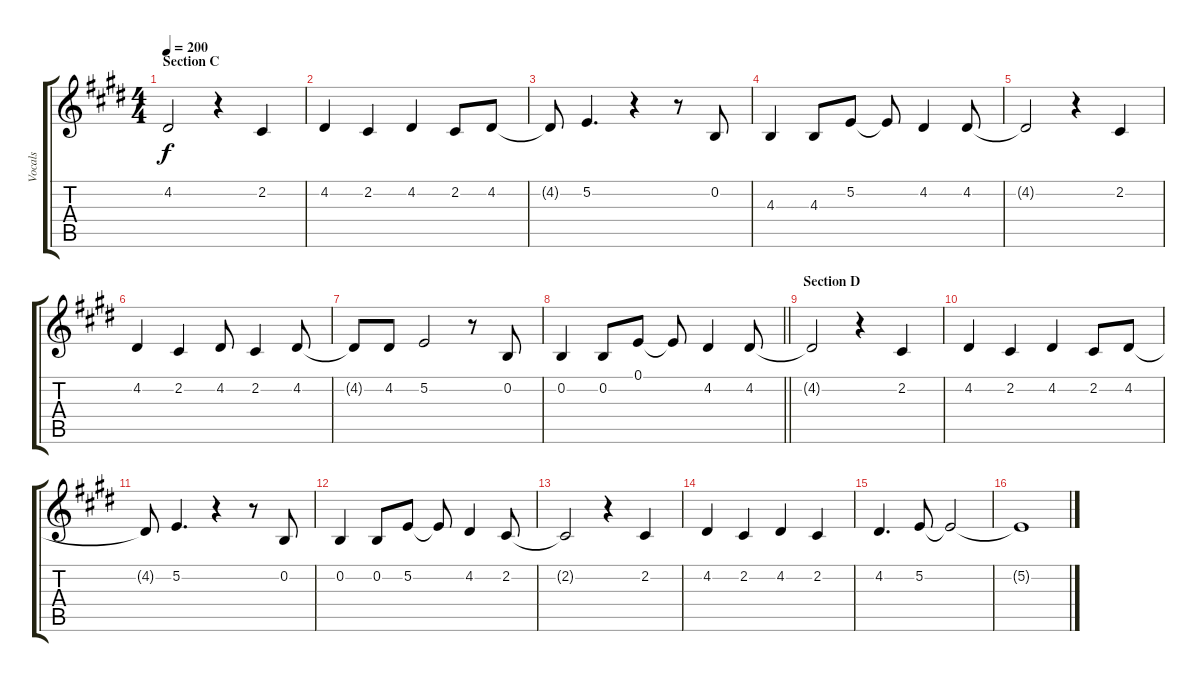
\track ("Vocals" "Vocals") {instrument tenorsax}
\staff {score tabs}
\tuning (E4 B3 G3 D3 A2 E2) {hide}
\ts (4 4)
\section ("" "Section C")
\tempo 200
\clef g2
\ks e
4.2{t}.2{dy f} r.4 2.2.4 |
4.2.4 2.2.4 4.2.4 2.2.8 4.2.8 |
4.2{t}.8 5.2.4{d} r.4 r.8 0.2.8 |
4.3.4 4.3.8 5.2.8 5.2{t}.8 4.2.4 4.2.8 |
4.2{t}.2 r.4 2.2.4 |
4.2.4 2.2.4 4.2.8 2.2.4 4.2.8 |
4.2{t}.8 4.2.8 5.2.2 r.8 0.2.8 |
\barLineRight lightlight
0.2.4 0.2.8 0.1.8 0.1{t}.8 4.2.4 4.2.8 |
\section ("" "Section D")
4.2{t}.2 r.4 2.2.4 |
4.2.4 2.2.4 4.2.4 2.2.8 4.2.8 |
4.2{t}.8 5.2.4{d} r.4 r.8 0.2.8 |
0.2.4 0.2.8 5.2.8 5.2{t}.8 4.2.4 2.2.8 |
2.2{t}.2 r.4 2.2.4 |
4.2.4 2.2.4 4.2.4 2.2.4 |
4.2.4{d} 5.2.8 5.2{t}.2 |
5.2{t}.1
